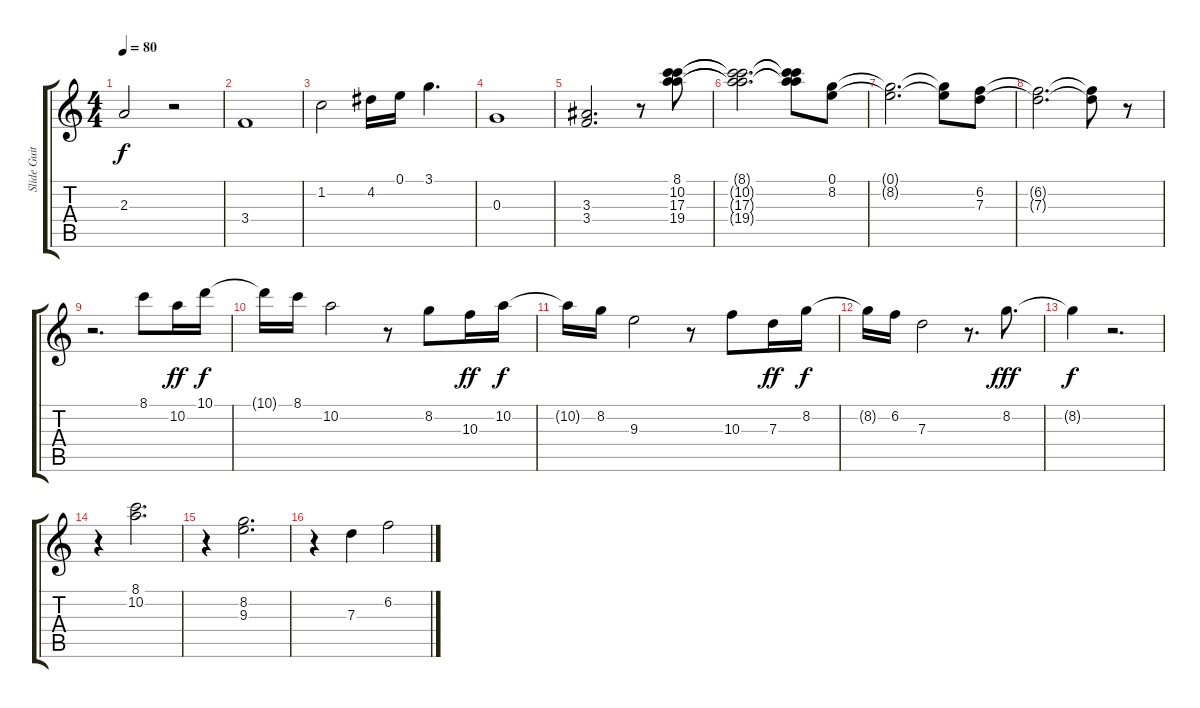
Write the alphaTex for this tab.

\track ("Slide Guitar" "Slide Guit") {instrument electricguitarjazz}
\staff {score tabs}
\tuning (E4 B3 G3 D3 A2 E2) {hide}
\ts (4 4)
\tempo 80
\clef g2
\ks c
2.3.2{dy f} r.2 |
3.4.1 |
1.2.2 4.2.16 0.1.16 3.1.4{d} |
0.3.1 |
(3.3 3.4).2{d} r.8 (8.1 10.2 17.3 19.4).8 |
(8.1{t} 10.2{t} 17.3{t} 19.4{t}).2{d} (8.1{t} 10.2{t} 17.3{t} 19.4{t}).8 (0.1 8.2).8 |
(0.1{t} 8.2{t}).2{d} (0.1{t} 8.2{t}).8 (6.2 7.3).8 |
(6.2{t} 7.3{t}).2{d} (6.2{t} 7.3{t}).8 r.8 |
r.2{d} 8.1.8 10.2.16{dy ff} 10.1.16{dy f} |
10.1{t}.16 8.1.16 10.2.2 r.8 8.2.8 10.3.16{dy ff} 10.2.16{dy f} |
10.2{t}.16 8.2.16 9.3.2 r.8 10.3.8 7.3.16{dy ff} 8.2.16{dy f} |
8.2{t}.16 6.2.16 7.3.2 r.8{d} 8.2.8{d dy fff} |
8.2{t}.4{dy f} r.2{d} |
r.4 (8.1 10.2).2{d} |
r.4 (8.2 9.3).2{d} |
r.4 7.3.4 6.2.2
